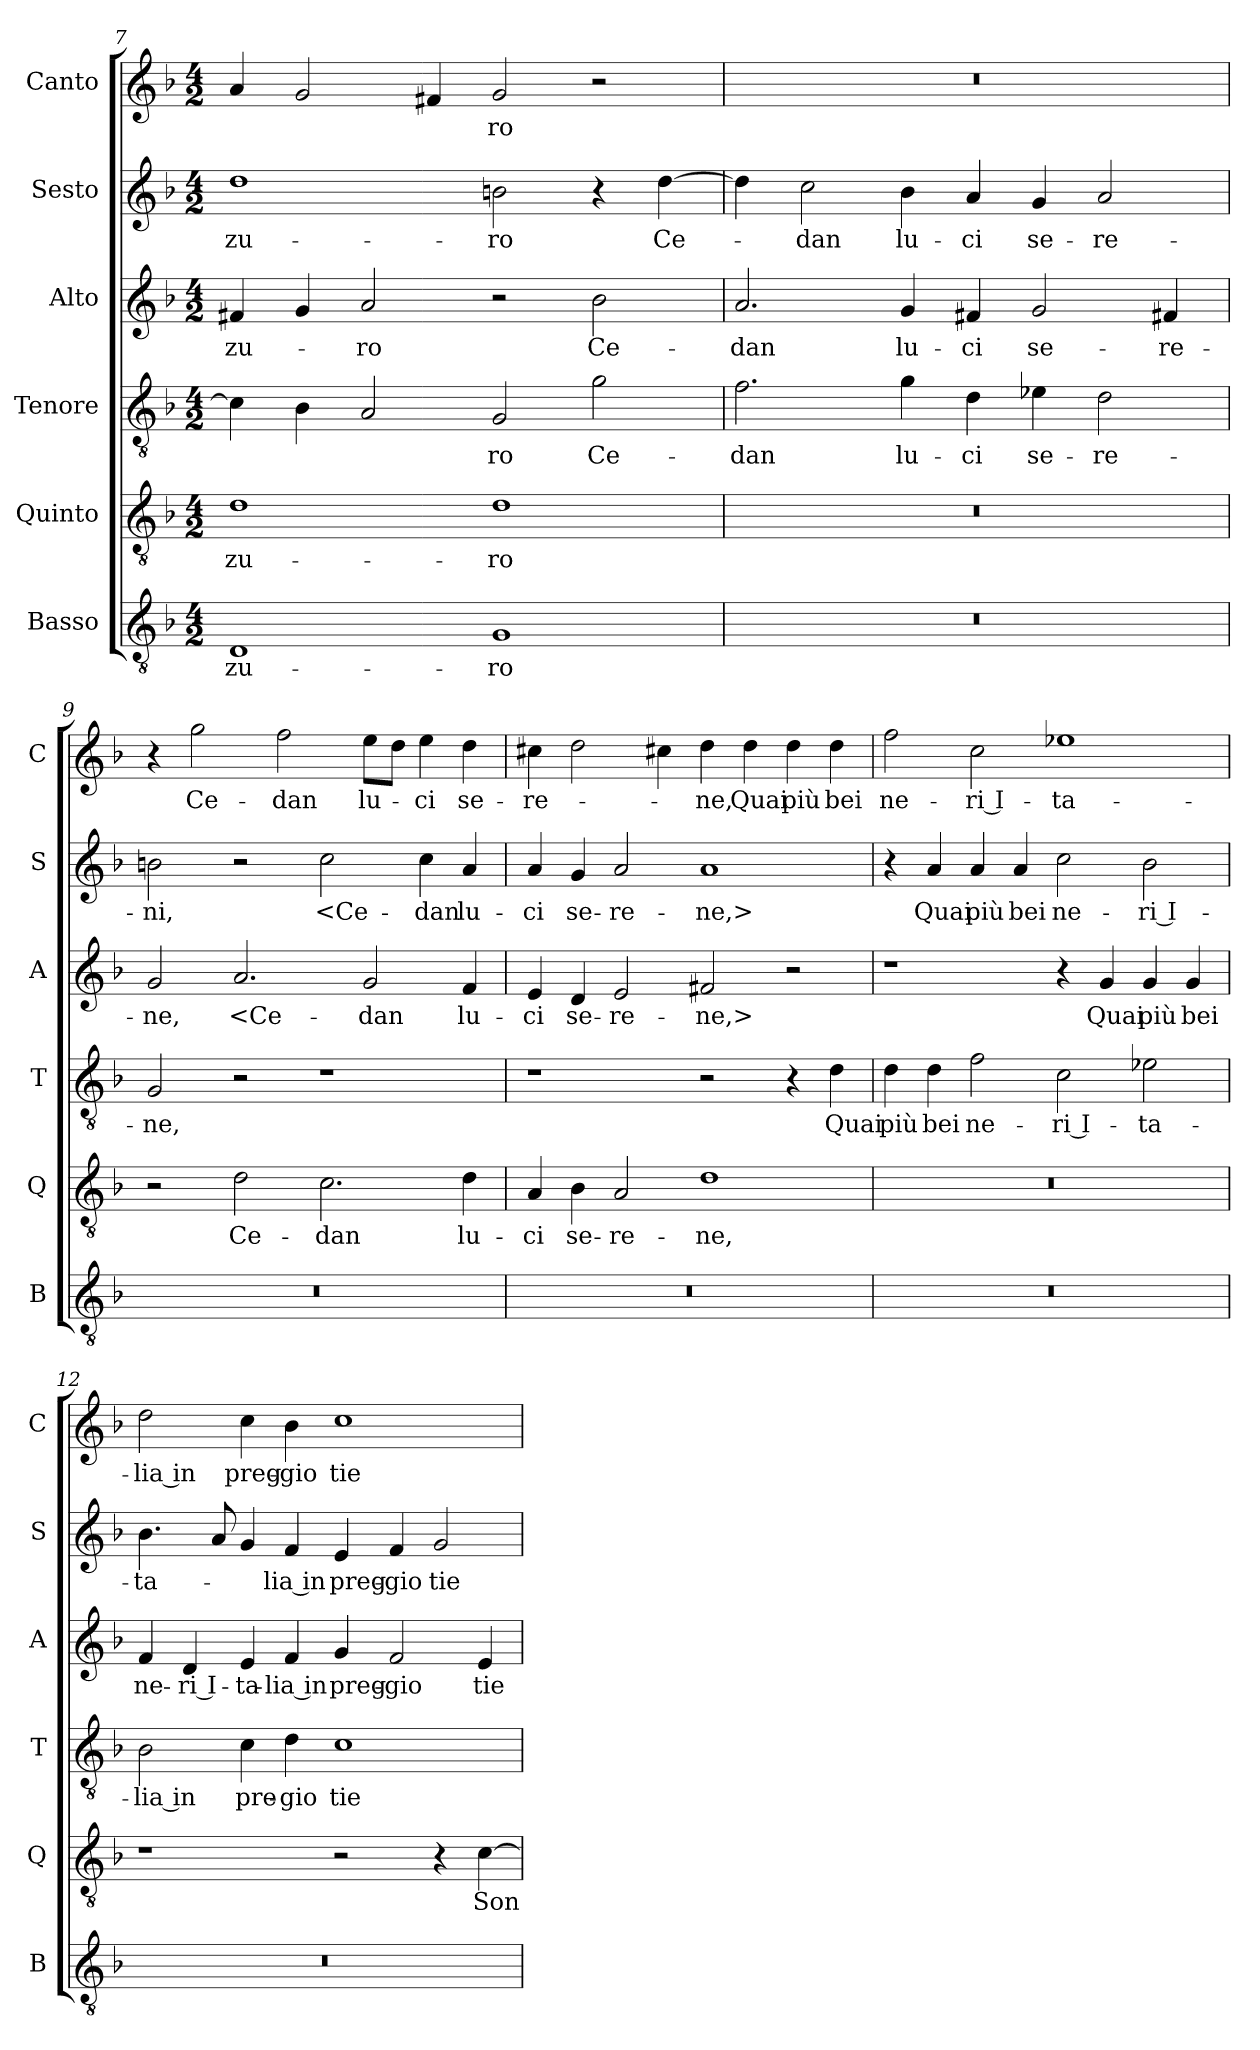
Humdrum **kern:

**kern	**text	**kern	**text	**kern	**text	**kern	**text	**kern	**text	**kern	**text
*part6	*part6	*part5	*part5	*part4	*part4	*part3	*part3	*part2	*part2	*part1	*part1
*staff6	*staff6	*staff5	*staff5	*staff4	*staff4	*staff3	*staff3	*staff2	*staff2	*staff1	*staff1
*I"Basso	*	*I"Quinto	*	*I"Tenore	*	*I"Alto	*	*I"Sesto	*	*I"Canto	*
*I'B	*	*I'Q	*	*I'T	*	*I'A	*	*I'S	*	*I'C	*
*clefGv2	*	*clefGv2	*	*clefGv2	*	*clefG2	*	*clefG2	*	*clefG2	*
*k[b-]	*	*k[b-]	*	*k[b-]	*	*k[b-]	*	*k[b-]	*	*k[b-]	*
*M4/2	*	*M4/2	*	*M4/2	*	*M4/2	*	*M4/2	*	*M4/2	*
=7	=7	=7	=7	=7	=7	=7	=7	=7	=7	=7	=7
1D	-zu-	1d	-zu-	4c]	.	4f#X	-zu-	1dd	-zu-	4a	.
.	.	.	.	4B-	.	4g	.	.	.	2g	.
.	.	.	.	2A	.	2a	-ro	.	.	.	.
.	.	.	.	.	.	.	.	.	.	4f#X	.
1G	-ro	1d	-ro	2G	-ro	2r	.	2bn	-ro	2g	-ro
.	.	.	.	2g	Ce-	2b-	Ce-	4r	.	2r	.
.	.	.	.	.	.	.	.	[4dd	Ce-	.	.
=8	=8	=8	=8	=8	=8	=8	=8	=8	=8	=8	=8
0r	.	0r	.	2.f	-dan	2.a	-dan	4dd]	.	0r	.
.	.	.	.	.	.	.	.	2cc	-dan	.	.
.	.	.	.	4g	lu-	4g	lu-	4b-	lu-	.	.
.	.	.	.	4d	-ci	4f#X	-ci	4a	-ci	.	.
.	.	.	.	4e-X	se-	2g	se-	4g	se-	.	.
.	.	.	.	2d	-re-	.	.	2a	-re-	.	.
.	.	.	.	.	.	4f#X	-re-	.	.	.	.
=9	=9	=9	=9	=9	=9	=9	=9	=9	=9	=9	=9
0r	.	2r	.	2G	-ne,	2g	-ne,	2bn	-ni,	4r	.
.	.	.	.	.	.	.	.	.	.	2gg	Ce-
.	.	2d	Ce-	2r	.	2.a	<Ce-	2r	.	.	.
.	.	.	.	.	.	.	.	.	.	2ff	-dan
.	.	2.c	-dan	1r	.	.	.	2cc	<Ce-	.	.
.	.	.	.	.	.	2g	-dan	.	.	8eeL	lu-
.	.	.	.	.	.	.	.	.	.	8ddJ	.
.	.	.	.	.	.	.	.	4cc	-dan	4ee	-ci
.	.	4d	lu-	.	.	4f	lu-	4a	lu-	4dd	se-
=10	=10	=10	=10	=10	=10	=10	=10	=10	=10	=10	=10
0r	.	4A	-ci	1r	.	4e	-ci	4a	-ci	4cc#X	-re-
.	.	4B-	se-	.	.	4d	se-	4g	se-	2dd	.
.	.	2A	-re-	.	.	2e	-re-	2a	-re-	.	.
.	.	.	.	.	.	.	.	.	.	4cc#X	.
.	.	1d	-ne,	2r	.	2f#X	-ne,>	1a	-ne,>	4dd	-ne,
.	.	.	.	.	.	.	.	.	.	4dd	Quai
.	.	.	.	4r	.	2r	.	.	.	4dd	più
.	.	.	.	4d	Quai	.	.	.	.	4dd	bei
=11	=11	=11	=11	=11	=11	=11	=11	=11	=11	=11	=11
0r	.	0r	.	4d	più	1r	.	4r	.	2ff	ne-
.	.	.	.	4d	bei	.	.	4a	Quai	.	.
.	.	.	.	2f	ne-	.	.	4a	più	2cc	-ri I-
.	.	.	.	.	.	.	.	4a	bei	.	.
.	.	.	.	2c	-ri I-	4r	.	2cc	ne-	1ee-X	-ta-
.	.	.	.	.	.	4g	Quai	.	.	.	.
.	.	.	.	2e-X	-ta-	4g	più	2b-	-ri I-	.	.
.	.	.	.	.	.	4g	bei	.	.	.	.
=12	=12	=12	=12	=12	=12	=12	=12	=12	=12	=12	=12
0r	.	1r	.	2B-	-lia in	4f	ne-	4.b-	-ta-	2dd	-lia in
.	.	.	.	.	.	4d	-ri I-	.	.	.	.
.	.	.	.	.	.	.	.	8a	.	.	.
.	.	.	.	4c	pre-	4e	-ta-	4g	.	4cc	preg-
.	.	.	.	4d	-gio	4f	-lia in	4f	-lia in	4b-	-gio
.	.	2r	.	1c	tie-	4g	preg-	4e	preg-	1cc	tie-
.	.	.	.	.	.	2f	-gio	4f	-gio	.	.
.	.	4r	.	.	.	.	.	2g	tie-	.	.
.	.	[4c	Son	.	.	4e	tie-	.	.	.	.
=	=	=	=	=	=	=	=	=	=	=	=
*-	*-	*-	*-	*-	*-	*-	*-	*-	*-	*-	*-
